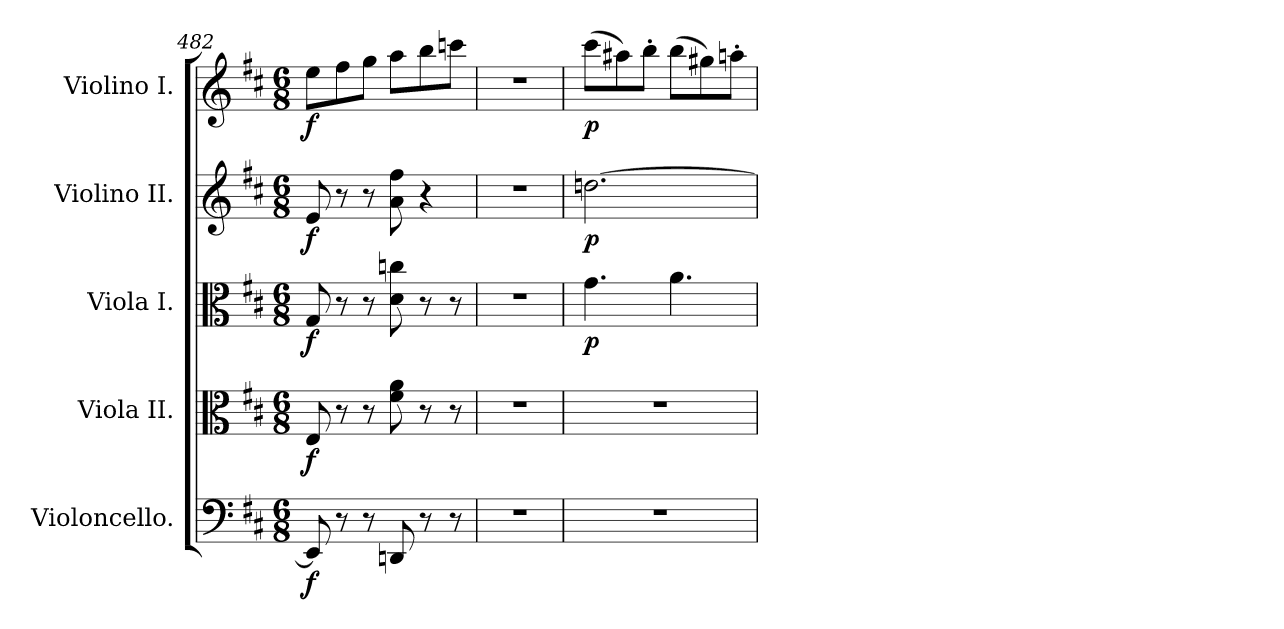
**kern	**dynam	**kern	**dynam	**kern	**dynam	**kern	**dynam	**kern	**dynam
*part5	*part5	*part4	*part4	*part3	*part3	*part2	*part2	*part1	*part1
*staff5	*staff5	*staff4	*staff4	*staff3	*staff3	*staff2	*staff2	*staff1	*staff1
*I"Violoncello.	*	*I"Viola II.	*	*I"Viola I.	*	*I"Violino II.	*	*I"Violino I.	*
*I'Vc	*	*I'Vla	*	*I'Vla	*	*I'Vln	*	*I'Vln	*
!!LO:LB:g=z
*clefF4	*	*clefC3	*	*clefC3	*	*clefG2	*	*clefG2	*
*k[f#c#]	*	*k[f#c#]	*	*k[f#c#]	*	*k[f#c#]	*	*k[f#c#]	*
*M6/8	*	*M6/8	*	*M6/8	*	*M6/8	*	*M6/8	*
=482	=482	=482	=482	=482	=482	=482	=482	=482	=482
!	!LO:DY:b	!	!LO:DY:b	!	!LO:DY:b	!	!LO:DY:b	!	!LO:DY:b
8EE/]	f	8E/	f	8G/	f	8e/	f	8ee\L	f
8r	.	8r	.	8r	.	8r	.	8ff#\	.
8r	.	8r	.	8r	.	8r	.	8gg\J	.
8DDn/	.	8f#\ 8a\	.	8d\ 8ccn\	.	8a\ 8ff#\	.	8aa\L	.
8r	.	8r	.	8r	.	4r	.	8bb\	.
8r	.	8r	.	8r	.	.	.	8cccn\J	.
=483	=483	=483	=483	=483	=483	=483	=483	=483	=483
2.r	.	2.r	.	2.r	.	2.r	.	2.r	.
=484	=484	=484	=484	=484	=484	=484	=484	=484	=484
!	!	!	!	!	!LO:DY:b	!	!LO:DY:b	!	!LO:DY:b
2.r	.	2.r	.	4.g\	p	[2.ddn\	p	(>8ccc#\L	p
.	.	.	.	.	.	.	.	8aa#X\)	.
.	.	.	.	.	.	.	.	8bb'\J	.
.	.	.	.	4.a\	.	.	.	(>8bb\L	.
.	.	.	.	.	.	.	.	8gg#X\)	.
.	.	.	.	.	.	.	.	8aan'\J	.
=	=	=	=	=	=	=	=	=	=
*-	*-	*-	*-	*-	*-	*-	*-	*-	*-
